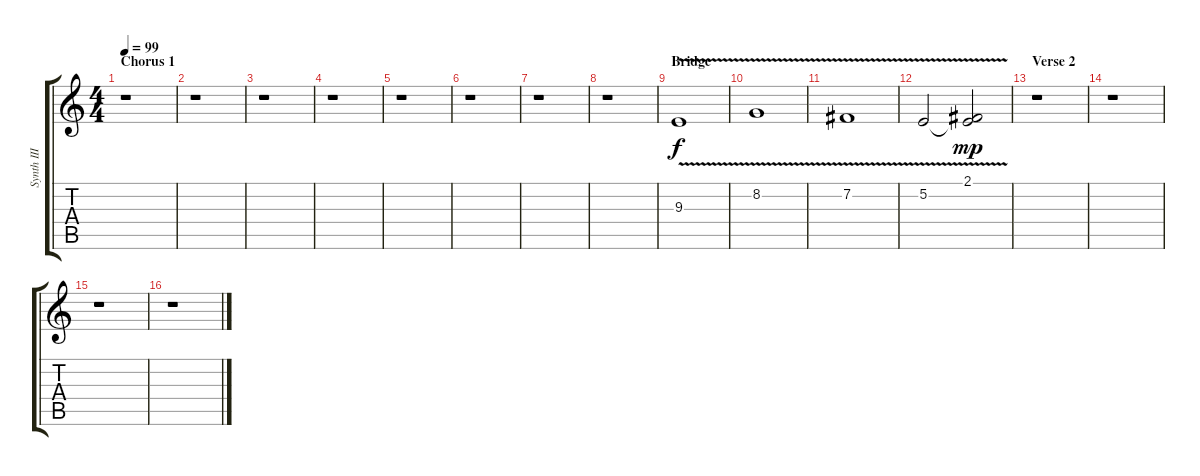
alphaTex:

\track ("Synth III" "Synth III") {instrument stringensemble1}
\staff {score tabs}
\tuning (E4 B3 G3 D3 A2 E2) {hide}
\ts (4 4)
\section ("" "Chorus 1")
\tempo 99
\clef g2
\ks c
r.1{dy f} |
r.1 |
r.1 |
r.1 |
r.1 |
r.1 |
r.1 |
r.1 |
\section ("" "Bridge")
9.3{v}.1{volume 6} |
8.2{v}.1 |
7.2{v}.1 |
5.2{v}.2 (2.1{v} 5.2{t}).2{dy mp} |
\section ("" "Verse 2")
r.1 |
r.1 |
r.1 |
r.1
